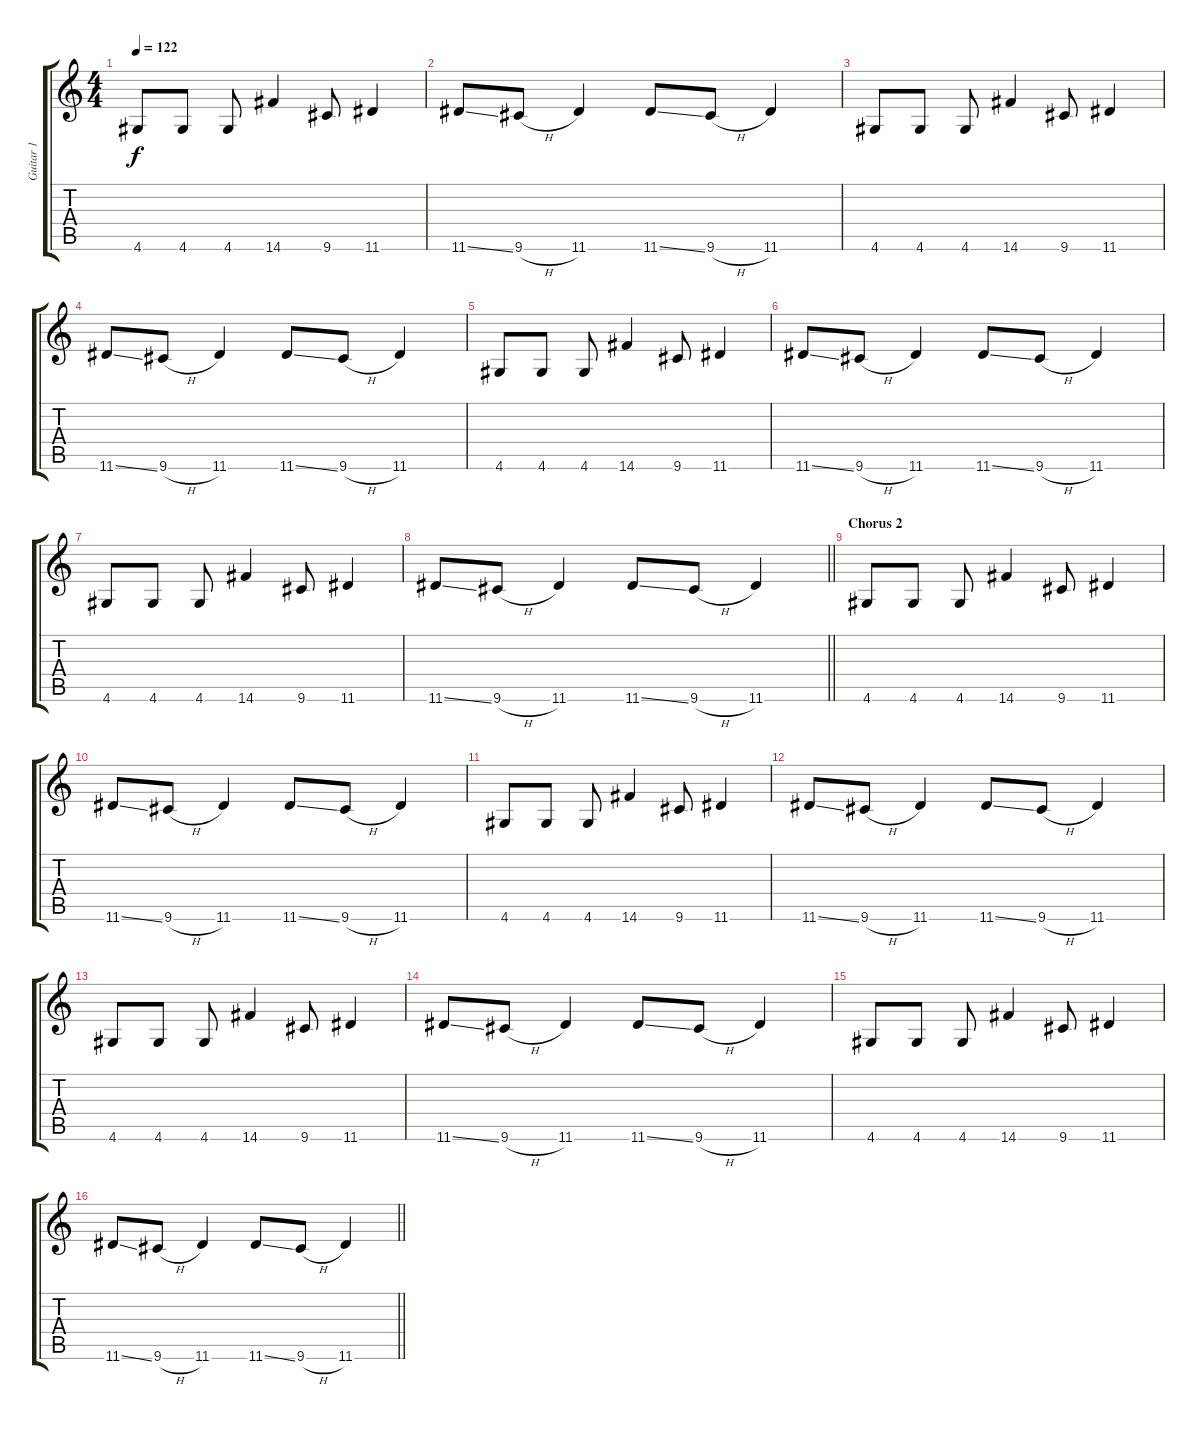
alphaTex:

\track ("Guitar 1" "Guitar 1") {instrument overdrivenguitar}
\staff {score tabs}
\tuning (E4 B3 G3 D3 A2 E2) {hide}
\ts (4 4)
\tempo 122
\clef g2
\ks c
4.6.8{dy f} 4.6.8 4.6.8 14.6.4 9.6.8 11.6.4 |
11.6{ss}.8 9.6{h}.8 11.6.4 11.6{ss}.8 9.6{h}.8 11.6.4 |
4.6.8 4.6.8 4.6.8 14.6.4 9.6.8 11.6.4 |
11.6{ss}.8 9.6{h}.8 11.6.4 11.6{ss}.8 9.6{h}.8 11.6.4 |
4.6.8 4.6.8 4.6.8 14.6.4 9.6.8 11.6.4 |
11.6{ss}.8 9.6{h}.8 11.6.4 11.6{ss}.8 9.6{h}.8 11.6.4 |
4.6.8 4.6.8 4.6.8 14.6.4 9.6.8 11.6.4 |
\barLineRight lightlight
11.6{ss}.8 9.6{h}.8 11.6.4 11.6{ss}.8 9.6{h}.8 11.6.4 |
\section ("" "Chorus 2")
4.6.8 4.6.8 4.6.8 14.6.4 9.6.8 11.6.4 |
11.6{ss}.8 9.6{h}.8 11.6.4 11.6{ss}.8 9.6{h}.8 11.6.4 |
4.6.8 4.6.8 4.6.8 14.6.4 9.6.8 11.6.4 |
11.6{ss}.8 9.6{h}.8 11.6.4 11.6{ss}.8 9.6{h}.8 11.6.4 |
4.6.8 4.6.8 4.6.8 14.6.4 9.6.8 11.6.4 |
11.6{ss}.8 9.6{h}.8 11.6.4 11.6{ss}.8 9.6{h}.8 11.6.4 |
4.6.8 4.6.8 4.6.8 14.6.4 9.6.8 11.6.4 |
\barLineRight lightlight
11.6{ss}.8 9.6{h}.8 11.6.4 11.6{ss}.8 9.6{h}.8 11.6.4
